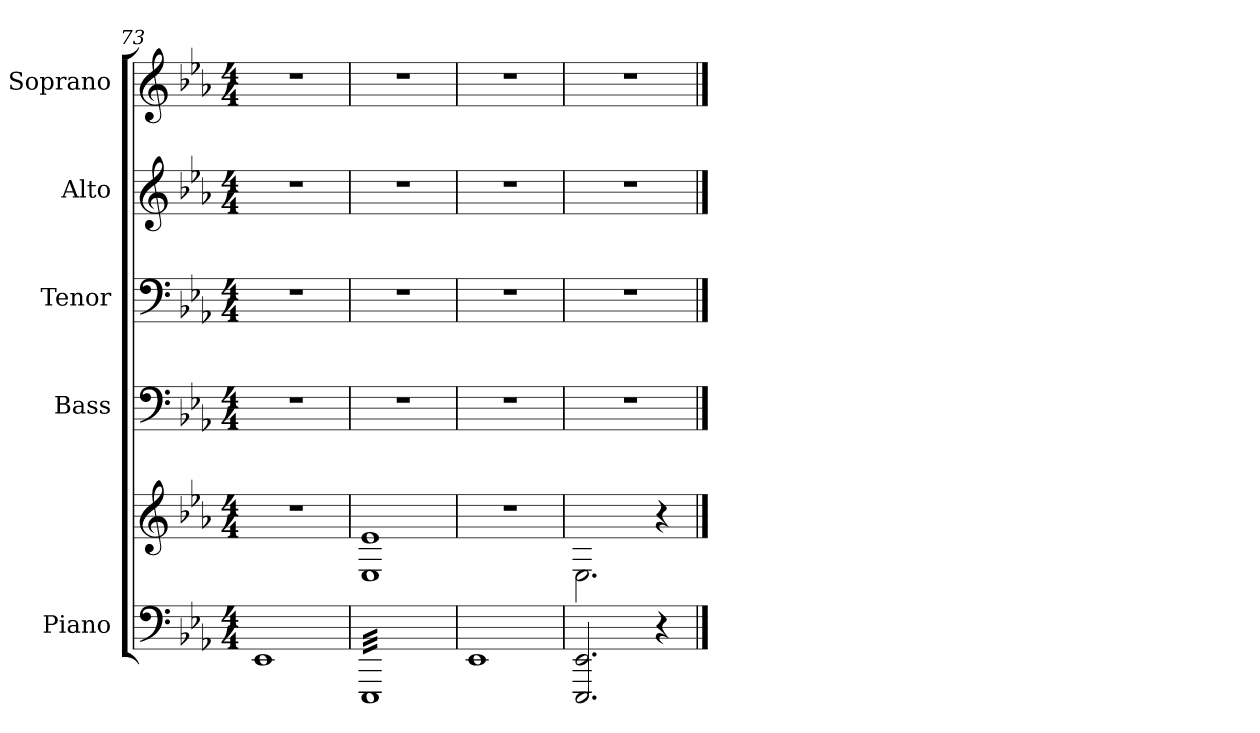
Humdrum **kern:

**kern	**kern	**kern	**kern	**kern	**kern
*part5	*part5	*part4	*part3	*part2	*part1
*staff6	*staff5	*staff4	*staff3	*staff2	*staff1
*I"Piano	*	*I"Bass	*I"Tenor	*I"Alto	*I"Soprano
*I'Pno.	*	*I'B.	*I'T.	*I'A.	*I'S.
!!LO:PB:g=z
*clefF4	*clefG2	*clefF4	*clefF4	*clefG2	*clefG2
*k[b-e-a-]	*k[b-e-a-]	*k[b-e-a-]	*k[b-e-a-]	*k[b-e-a-]	*k[b-e-a-]
*E-:	*E-:	*E-:	*E-:	*E-:	*E-:
*M4/4	*M4/4	*M4/4	*M4/4	*M4/4	*M4/4
=73	=73	=73	=73	=73	=73
1EE-i	1r	1r	1r	1r	1r
=74	=74	=74	=74	=74	=74
*tremolo	*	*	*	*	*
32EEE-iLLL	1E-i 1e-i	1r	1r	1r	1r
32EEE-i	.	.	.	.	.
32EEE-i	.	.	.	.	.
32EEE-i	.	.	.	.	.
32EEE-i	.	.	.	.	.
32EEE-i	.	.	.	.	.
32EEE-i	.	.	.	.	.
32EEE-i	.	.	.	.	.
32EEE-i	.	.	.	.	.
32EEE-i	.	.	.	.	.
32EEE-i	.	.	.	.	.
32EEE-i	.	.	.	.	.
32EEE-i	.	.	.	.	.
32EEE-i	.	.	.	.	.
32EEE-i	.	.	.	.	.
32EEE-i	.	.	.	.	.
32EEE-i	.	.	.	.	.
32EEE-i	.	.	.	.	.
32EEE-i	.	.	.	.	.
32EEE-i	.	.	.	.	.
32EEE-i	.	.	.	.	.
32EEE-i	.	.	.	.	.
32EEE-i	.	.	.	.	.
32EEE-i	.	.	.	.	.
32EEE-i	.	.	.	.	.
32EEE-i	.	.	.	.	.
32EEE-i	.	.	.	.	.
32EEE-i	.	.	.	.	.
32EEE-i	.	.	.	.	.
32EEE-i	.	.	.	.	.
32EEE-i	.	.	.	.	.
32EEE-iJJJ	.	.	.	.	.
*Xtremolo	*	*	*	*	*
=75	=75	=75	=75	=75	=75
1EE-i	1r	1r	1r	1r	1r
=76	=76	=76	=76	=76	=76
2.EEE-i/ 2.EE-i	2.E-i\	1r	1r	1r	1r
4r	4r	.	.	.	.
==	==	==	==	==	==
*-	*-	*-	*-	*-	*-
